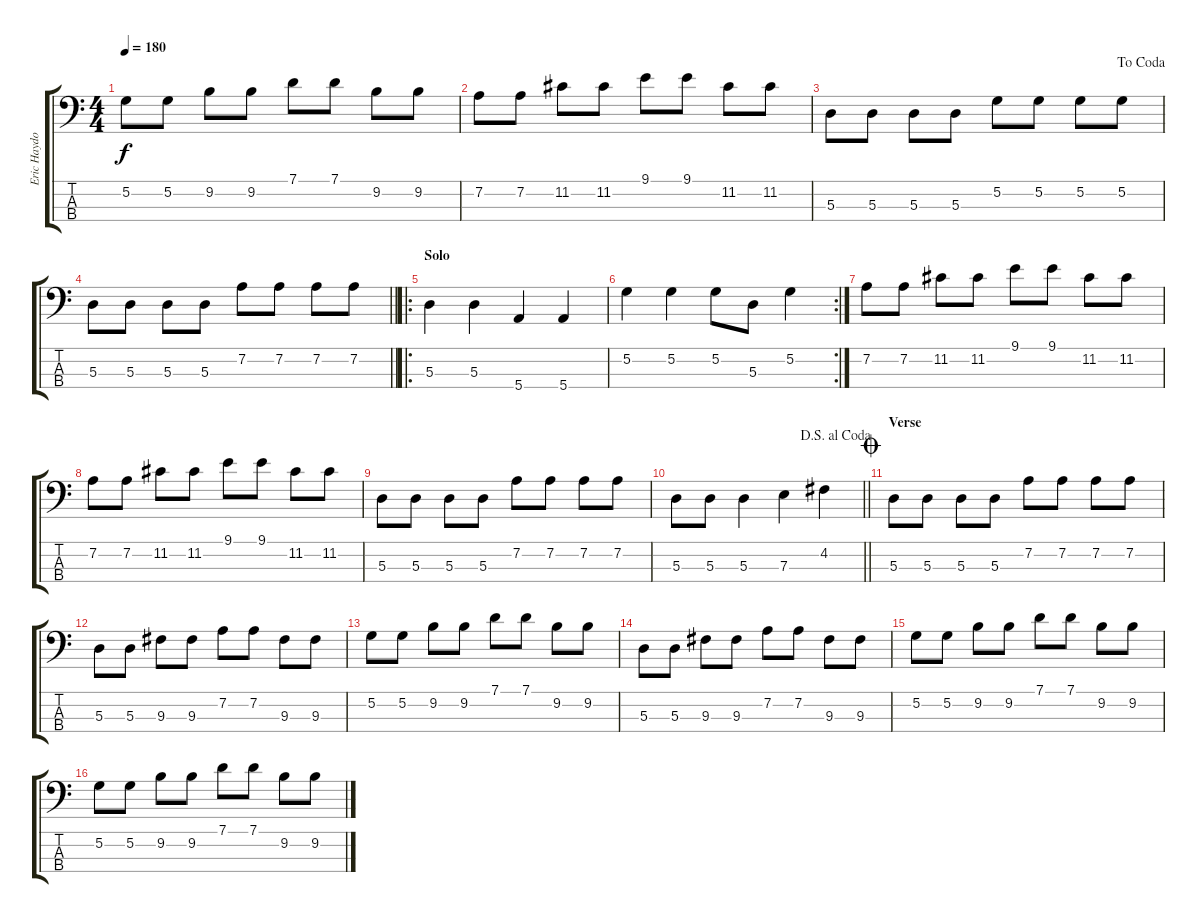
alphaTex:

\track ("Eric Haydock" "Eric Haydo") {instrument electricbassfinger}
\staff {score tabs}
\tuning (G2 D2 A1 E1) {hide}
\ts (4 4)
\tempo 180
\clef f4
\ks c
5.2.8{dy f} 5.2.8 9.2.8 9.2.8 7.1.8 7.1.8 9.2.8 9.2.8 |
7.2.8 7.2.8 11.2.8 11.2.8 9.1.8 9.1.8 11.2.8 11.2.8 |
\jump dacoda
5.3.8 5.3.8 5.3.8 5.3.8 5.2.8 5.2.8 5.2.8 5.2.8 |
\barLineRight lightlight
5.3.8 5.3.8 5.3.8 5.3.8 7.2.8 7.2.8 7.2.8 7.2.8 |
\ro
\section ("" "Solo")
5.3.4 5.3.4 5.4.4 5.4.4 |
\rc 2
5.2.4 5.2.4 5.2.8 5.3.8 5.2.4 |
7.2.8 7.2.8 11.2.8 11.2.8 9.1.8 9.1.8 11.2.8 11.2.8 |
7.2.8 7.2.8 11.2.8 11.2.8 9.1.8 9.1.8 11.2.8 11.2.8 |
5.3.8 5.3.8 5.3.8 5.3.8 7.2.8 7.2.8 7.2.8 7.2.8 |
\jump dalsegnoalcoda
\barLineRight lightlight
5.3.8 5.3.8 5.3.4 7.3.4 4.2.4 |
\section ("" "Verse")
\jump coda
5.3.8 5.3.8 5.3.8 5.3.8 7.2.8 7.2.8 7.2.8 7.2.8 |
5.3.8 5.3.8 9.3.8 9.3.8 7.2.8 7.2.8 9.3.8 9.3.8 |
5.2.8 5.2.8 9.2.8 9.2.8 7.1.8 7.1.8 9.2.8 9.2.8 |
5.3.8 5.3.8 9.3.8 9.3.8 7.2.8 7.2.8 9.3.8 9.3.8 |
5.2.8 5.2.8 9.2.8 9.2.8 7.1.8 7.1.8 9.2.8 9.2.8 |
5.2.8 5.2.8 9.2.8 9.2.8 7.1.8 7.1.8 9.2.8 9.2.8
